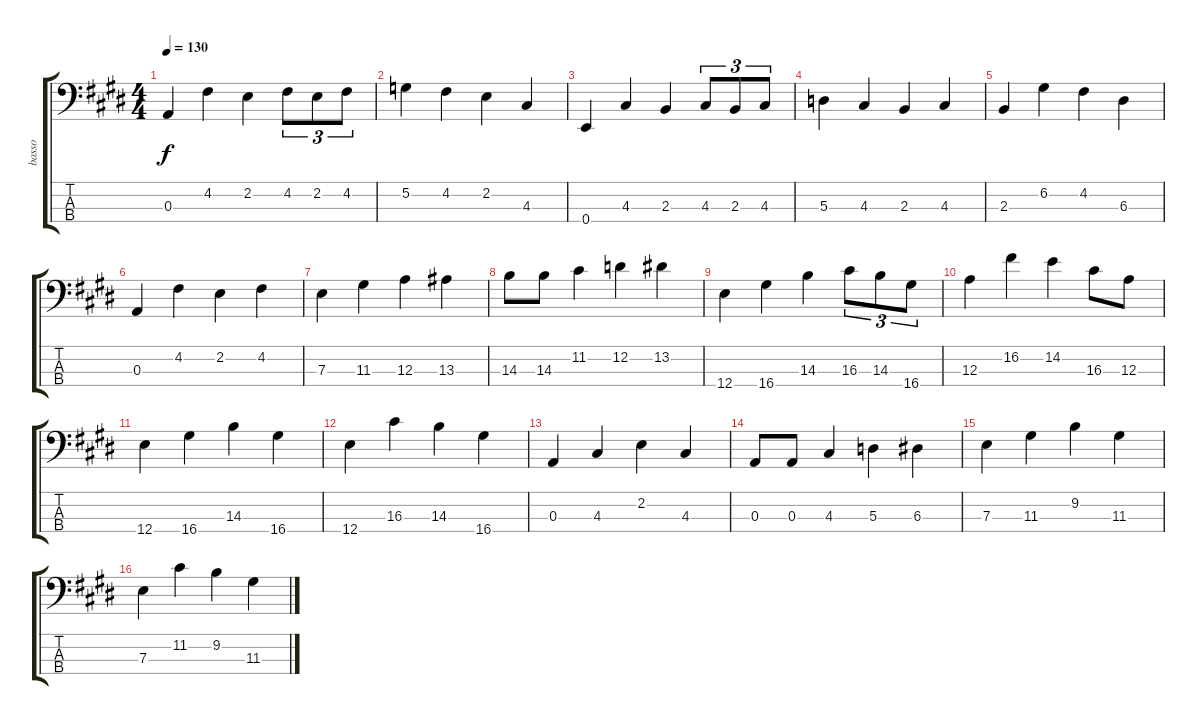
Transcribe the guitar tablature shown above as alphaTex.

\track ("basso" "basso") {instrument electricbassfinger}
\staff {score tabs}
\tuning (G2 D2 A1 E1) {hide}
\ts (4 4)
\tempo 130
\clef f4
\ks e
0.3.4{dy f} 4.2.4 2.2.4 4.2.8{tu (3 2)} 2.2.8{tu (3 2)} 4.2.8{tu (3 2)} |
5.2.4 4.2.4 2.2.4 4.3.4 |
0.4.4 4.3.4 2.3.4 4.3.8{tu (3 2)} 2.3.8{tu (3 2)} 4.3.8{tu (3 2)} |
5.3.4 4.3.4 2.3.4 4.3.4 |
2.3.4 6.2.4 4.2.4 6.3.4 |
0.3.4 4.2.4 2.2.4 4.2.4 |
7.3.4 11.3.4 12.3.4 13.3.4 |
14.3.8 14.3.8 11.2.4 12.2.4 13.2.4 |
12.4.4 16.4.4 14.3.4 16.3.8{tu (3 2)} 14.3.8{tu (3 2)} 16.4.8{tu (3 2)} |
12.3.4 16.2.4 14.2.4 16.3.8 12.3.8 |
12.4.4 16.4.4 14.3.4 16.4.4 |
12.4.4 16.3.4 14.3.4 16.4.4 |
0.3.4 4.3.4 2.2.4 4.3.4 |
0.3.8 0.3.8 4.3.4 5.3.4 6.3.4 |
7.3.4 11.3.4 9.2.4 11.3.4 |
7.3.4 11.2.4 9.2.4 11.3.4
